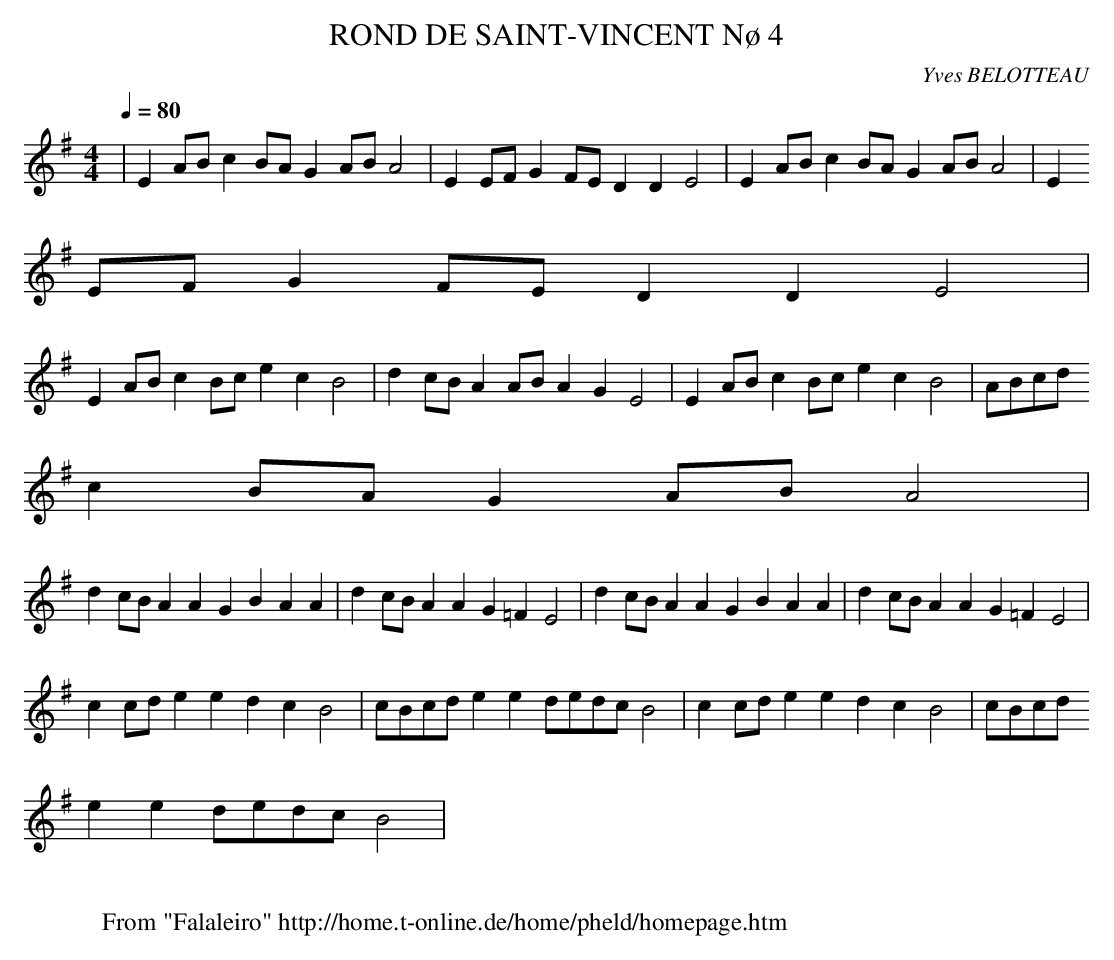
X:1
T:ROND DE SAINT-VINCENT Nø 4
M:4/4
L:1/4
Q:1/4=80
C:Yves BELOTTEAU
K:G
|EA/2B/2cB/2A/2 GA/2B/2A2|EE/2F/2GF/2E/2 DDE2|EA/2B/2cB/2A/2 GA/2B/2A2|E
E/2F/2GF/2E/2 DDE2|
EA/2B/2cB/2c/2 ecB2|dc/2B/2AA/2B/2 AGE2|EA/2B/2cB/2c/2 ecB2|A/2B/2c/2d/2
cB/2A/2 GA/2B/2A2|
dc/2B/2AA GBAA|dc/2B/2AA G=FE2|dc/2B/2AA GBAA|dc/2B/2AA G=FE2|
cc/2d/2ee dcB2|c/2B/2c/2d/2ee d/2e/2d/2c/2B2|cc/2d/2ee dcB2|c/2B/2c/2d/2
ee d/2e/2d/2c/2B2|
W:
W: From "Falaleiro" http://home.t-online.de/home/pheld/homepage.htm
